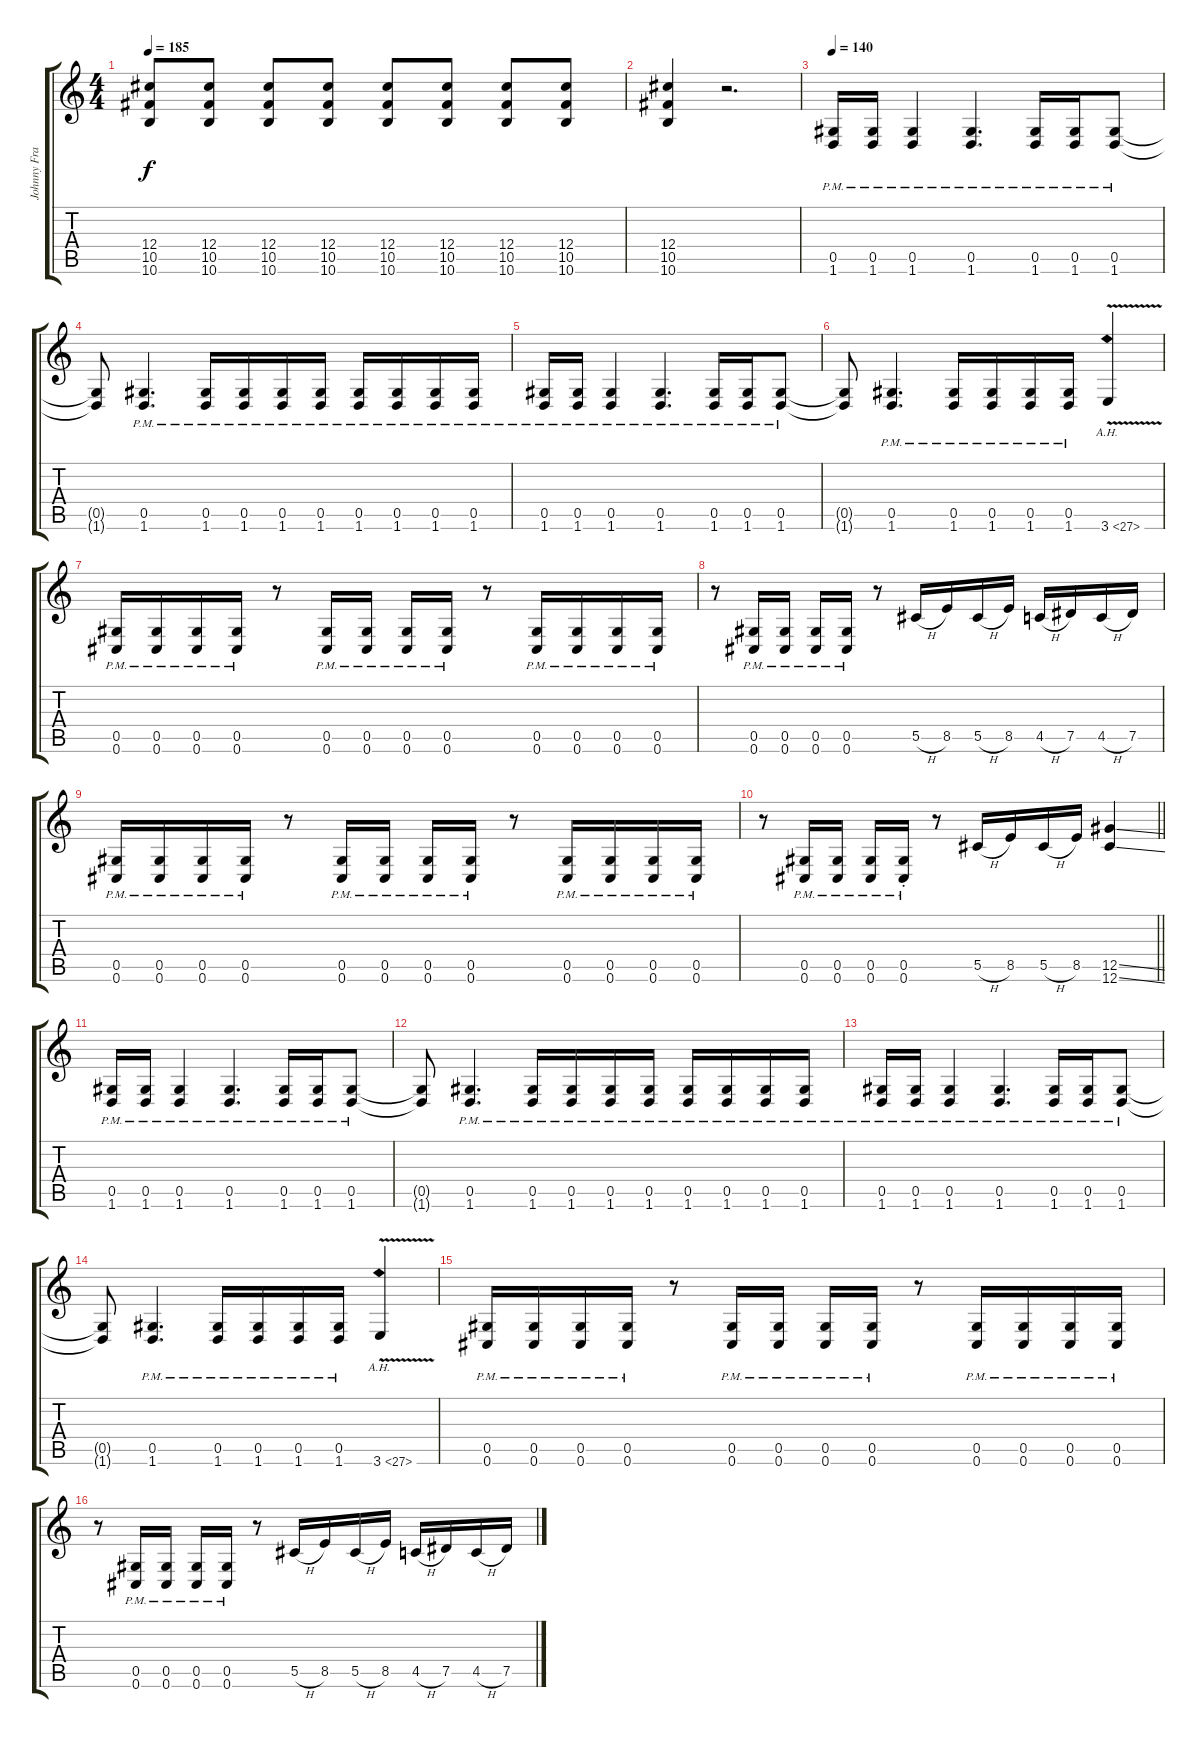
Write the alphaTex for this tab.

\track ("Johnny Franck" "Johnny Fra") {instrument distortionguitar}
\staff {score tabs}
\tuning (Eb4 Bb3 Gb3 Db3 Ab2 Db2) {hide}
\ts (4 4)
\tempo 185
\clef g2
\ks c
(12.4 10.5 10.6).8{dy f} (12.4 10.5 10.6).8 (12.4 10.5 10.6).8 (12.4 10.5 10.6).8 (12.4 10.5 10.6).8 (12.4 10.5 10.6).8 (12.4 10.5 10.6).8 (12.4 10.5 10.6).8 |
(12.4 10.5 10.6).4 r.2{d} |
\tempo 140
(0.5{pm} 1.6{pm}).16 (0.5{pm} 1.6{pm}).16 (0.5{pm} 1.6{pm}).4 (0.5{pm} 1.6{pm}).4{d} (0.5{pm} 1.6{pm}).16 (0.5{pm} 1.6{pm}).16 (0.5{pm} 1.6{pm}).8 |
(0.5{t} 1.6{t}).8 (0.5{pm} 1.6{pm}).4{d} (0.5{pm} 1.6{pm}).16 (0.5{pm} 1.6{pm}).16 (0.5{pm} 1.6{pm}).16 (0.5{pm} 1.6{pm}).16 (0.5{pm} 1.6{pm}).16 (0.5{pm} 1.6{pm}).16 (0.5{pm} 1.6{pm}).16 (0.5{pm} 1.6{pm}).16 |
(0.5{pm} 1.6{pm}).16 (0.5{pm} 1.6{pm}).16 (0.5{pm} 1.6{pm}).4 (0.5{pm} 1.6{pm}).4{d} (0.5{pm} 1.6{pm}).16 (0.5{pm} 1.6{pm}).16 (0.5{pm} 1.6{pm}).8 |
(0.5{t} 1.6{t}).8 (0.5{pm} 1.6{pm}).4{d} (0.5{pm} 1.6{pm}).16 (0.5{pm} 1.6{pm}).16 (0.5{pm} 1.6{pm}).16 (0.5{pm} 1.6{pm}).16 3.6{ah 24 v}.4 |
(0.5{pm} 0.6{pm}).16 (0.5{pm} 0.6{pm}).16 (0.5{pm} 0.6{pm}).16 (0.5{pm} 0.6{pm}).16 r.8 (0.5{pm} 0.6{pm}).16 (0.5{pm} 0.6{pm}).16 (0.5{pm} 0.6{pm}).16 (0.5{pm} 0.6{pm}).16 r.8 (0.5{pm} 0.6{pm}).16 (0.5{pm} 0.6{pm}).16 (0.5{pm} 0.6{pm}).16 (0.5{pm} 0.6{pm}).16 |
r.8 (0.5{pm} 0.6{pm}).16 (0.5{pm} 0.6{pm}).16 (0.5{pm} 0.6{pm}).16 (0.5{pm} 0.6{pm}).16 r.8 5.5{h}.16 8.5.16 5.5{h}.16 8.5.16 4.5{h}.16 7.5.16 4.5{h}.16 7.5.16 |
(0.5{pm} 0.6{pm}).16 (0.5{pm} 0.6{pm}).16 (0.5{pm} 0.6{pm}).16 (0.5{pm} 0.6{pm}).16 r.8 (0.5{pm} 0.6{pm}).16 (0.5{pm} 0.6{pm}).16 (0.5{pm} 0.6{pm}).16 (0.5{pm} 0.6{pm}).16 r.8 (0.5{pm} 0.6{pm}).16 (0.5{pm} 0.6{pm}).16 (0.5{pm} 0.6{pm}).16 (0.5{pm} 0.6{pm}).16 |
\barLineRight lightlight
r.8 (0.5{pm} 0.6{pm}).16 (0.5{pm} 0.6{pm}).16 (0.5{pm} 0.6{pm}).16 (0.5{pm st} 0.6{pm st}).16 r.8 5.5{h}.16 8.5.16 5.5{h}.16 8.5.16 (12.5{ss} 12.6{ss}).4 |
(0.5{pm} 1.6{pm}).16 (0.5{pm} 1.6{pm}).16 (0.5{pm} 1.6{pm}).4 (0.5{pm} 1.6{pm}).4{d} (0.5{pm} 1.6{pm}).16 (0.5{pm} 1.6{pm}).16 (0.5{pm} 1.6{pm}).8 |
(0.5{t} 1.6{t}).8 (0.5{pm} 1.6{pm}).4{d} (0.5{pm} 1.6{pm}).16 (0.5{pm} 1.6{pm}).16 (0.5{pm} 1.6{pm}).16 (0.5{pm} 1.6{pm}).16 (0.5{pm} 1.6{pm}).16 (0.5{pm} 1.6{pm}).16 (0.5{pm} 1.6{pm}).16 (0.5{pm} 1.6{pm}).16 |
(0.5{pm} 1.6{pm}).16 (0.5{pm} 1.6{pm}).16 (0.5{pm} 1.6{pm}).4 (0.5{pm} 1.6{pm}).4{d} (0.5{pm} 1.6{pm}).16 (0.5{pm} 1.6{pm}).16 (0.5{pm} 1.6{pm}).8 |
(0.5{t} 1.6{t}).8 (0.5{pm} 1.6{pm}).4{d} (0.5{pm} 1.6{pm}).16 (0.5{pm} 1.6{pm}).16 (0.5{pm} 1.6{pm}).16 (0.5{pm} 1.6{pm}).16 3.6{ah 24 v}.4 |
(0.5{pm} 0.6{pm}).16 (0.5{pm} 0.6{pm}).16 (0.5{pm} 0.6{pm}).16 (0.5{pm} 0.6{pm}).16 r.8 (0.5{pm} 0.6{pm}).16 (0.5{pm} 0.6{pm}).16 (0.5{pm} 0.6{pm}).16 (0.5{pm} 0.6{pm}).16 r.8 (0.5{pm} 0.6{pm}).16 (0.5{pm} 0.6{pm}).16 (0.5{pm} 0.6{pm}).16 (0.5{pm} 0.6{pm}).16 |
r.8 (0.5{pm} 0.6{pm}).16 (0.5{pm} 0.6{pm}).16 (0.5{pm} 0.6{pm}).16 (0.5{pm} 0.6{pm}).16 r.8 5.5{h}.16 8.5.16 5.5{h}.16 8.5.16 4.5{h}.16 7.5.16 4.5{h}.16 7.5.16
